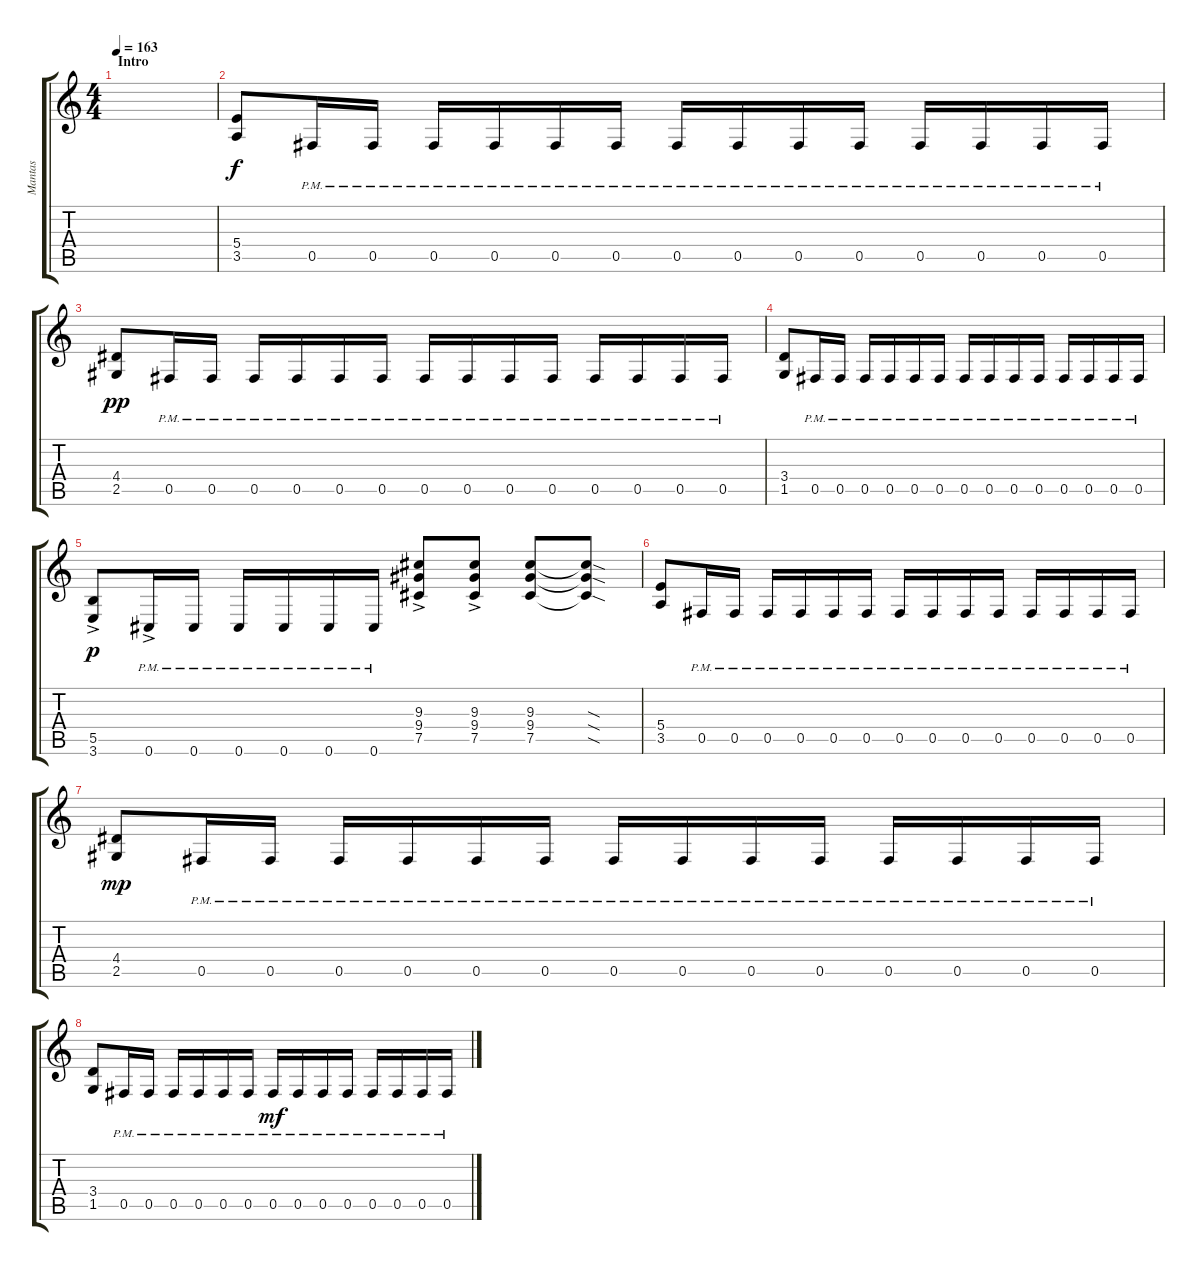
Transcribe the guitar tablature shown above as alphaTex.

\track ("Mantas" "Mantas") {instrument distortionguitar}
\staff {score tabs}
\tuning (Db4 Ab3 E3 B2 Gb2 Db2) {hide}
\ts (4 4)
\section ("" "Intro")
\tempo 163
\clef g2
\ks c
|
(5.4 3.5).8 0.5{pm}.16 0.5{pm}.16 0.5{pm}.16 0.5{pm}.16 0.5{pm}.16 0.5{pm}.16 0.5{pm}.16 0.5{pm}.16 0.5{pm}.16 0.5{pm}.16 0.5{pm}.16 0.5{pm}.16 0.5{pm}.16 0.5{pm}.16 |
(4.4 2.5).8{dy pp} 0.5{pm}.16 0.5{pm}.16 0.5{pm}.16 0.5{pm}.16 0.5{pm}.16 0.5{pm}.16 0.5{pm}.16 0.5{pm}.16 0.5{pm}.16 0.5{pm}.16 0.5{pm}.16 0.5{pm}.16 0.5{pm}.16 0.5{pm}.16 |
(3.4 1.5).8 0.5{pm}.16 0.5{pm}.16 0.5{pm}.16 0.5{pm}.16 0.5{pm}.16 0.5{pm}.16 0.5{pm}.16 0.5{pm}.16 0.5{pm}.16 0.5{pm}.16 0.5{pm}.16 0.5{pm}.16 0.5{pm}.16 0.5{pm}.16 |
(5.5{ac} 3.6{ac}).8{dy p} 0.6{ac pm}.16 0.6{pm}.16 0.6{pm}.16 0.6{pm}.16 0.6{pm}.16 0.6{pm}.16 (9.3{ac} 9.4{ac} 7.5{ac}).8 (9.3{ac} 9.4{ac} 7.5{ac}).8 (9.3 9.4 7.5).8 (9.3{sod t} 9.4{sod t} 7.5{sod t}).8 |
(5.4 3.5).8 0.5{pm}.16 0.5{pm}.16 0.5{pm}.16 0.5{pm}.16 0.5{pm}.16 0.5{pm}.16 0.5{pm}.16 0.5{pm}.16 0.5{pm}.16 0.5{pm}.16 0.5{pm}.16 0.5{pm}.16 0.5{pm}.16 0.5{pm}.16 |
(4.4 2.5).8{dy mp} 0.5{pm}.16 0.5{pm}.16 0.5{pm}.16 0.5{pm}.16 0.5{pm}.16 0.5{pm}.16 0.5{pm}.16 0.5{pm}.16 0.5{pm}.16 0.5{pm}.16 0.5{pm}.16 0.5{pm}.16 0.5{pm}.16 0.5{pm}.16 |
(3.4 1.5).8 0.5{pm}.16 0.5{pm}.16 0.5{pm}.16 0.5{pm}.16 0.5{pm}.16 0.5{pm}.16 0.5{pm}.16{dy mf} 0.5{pm}.16 0.5{pm}.16 0.5{pm}.16 0.5{pm}.16 0.5{pm}.16 0.5{pm}.16 0.5{pm}.16
